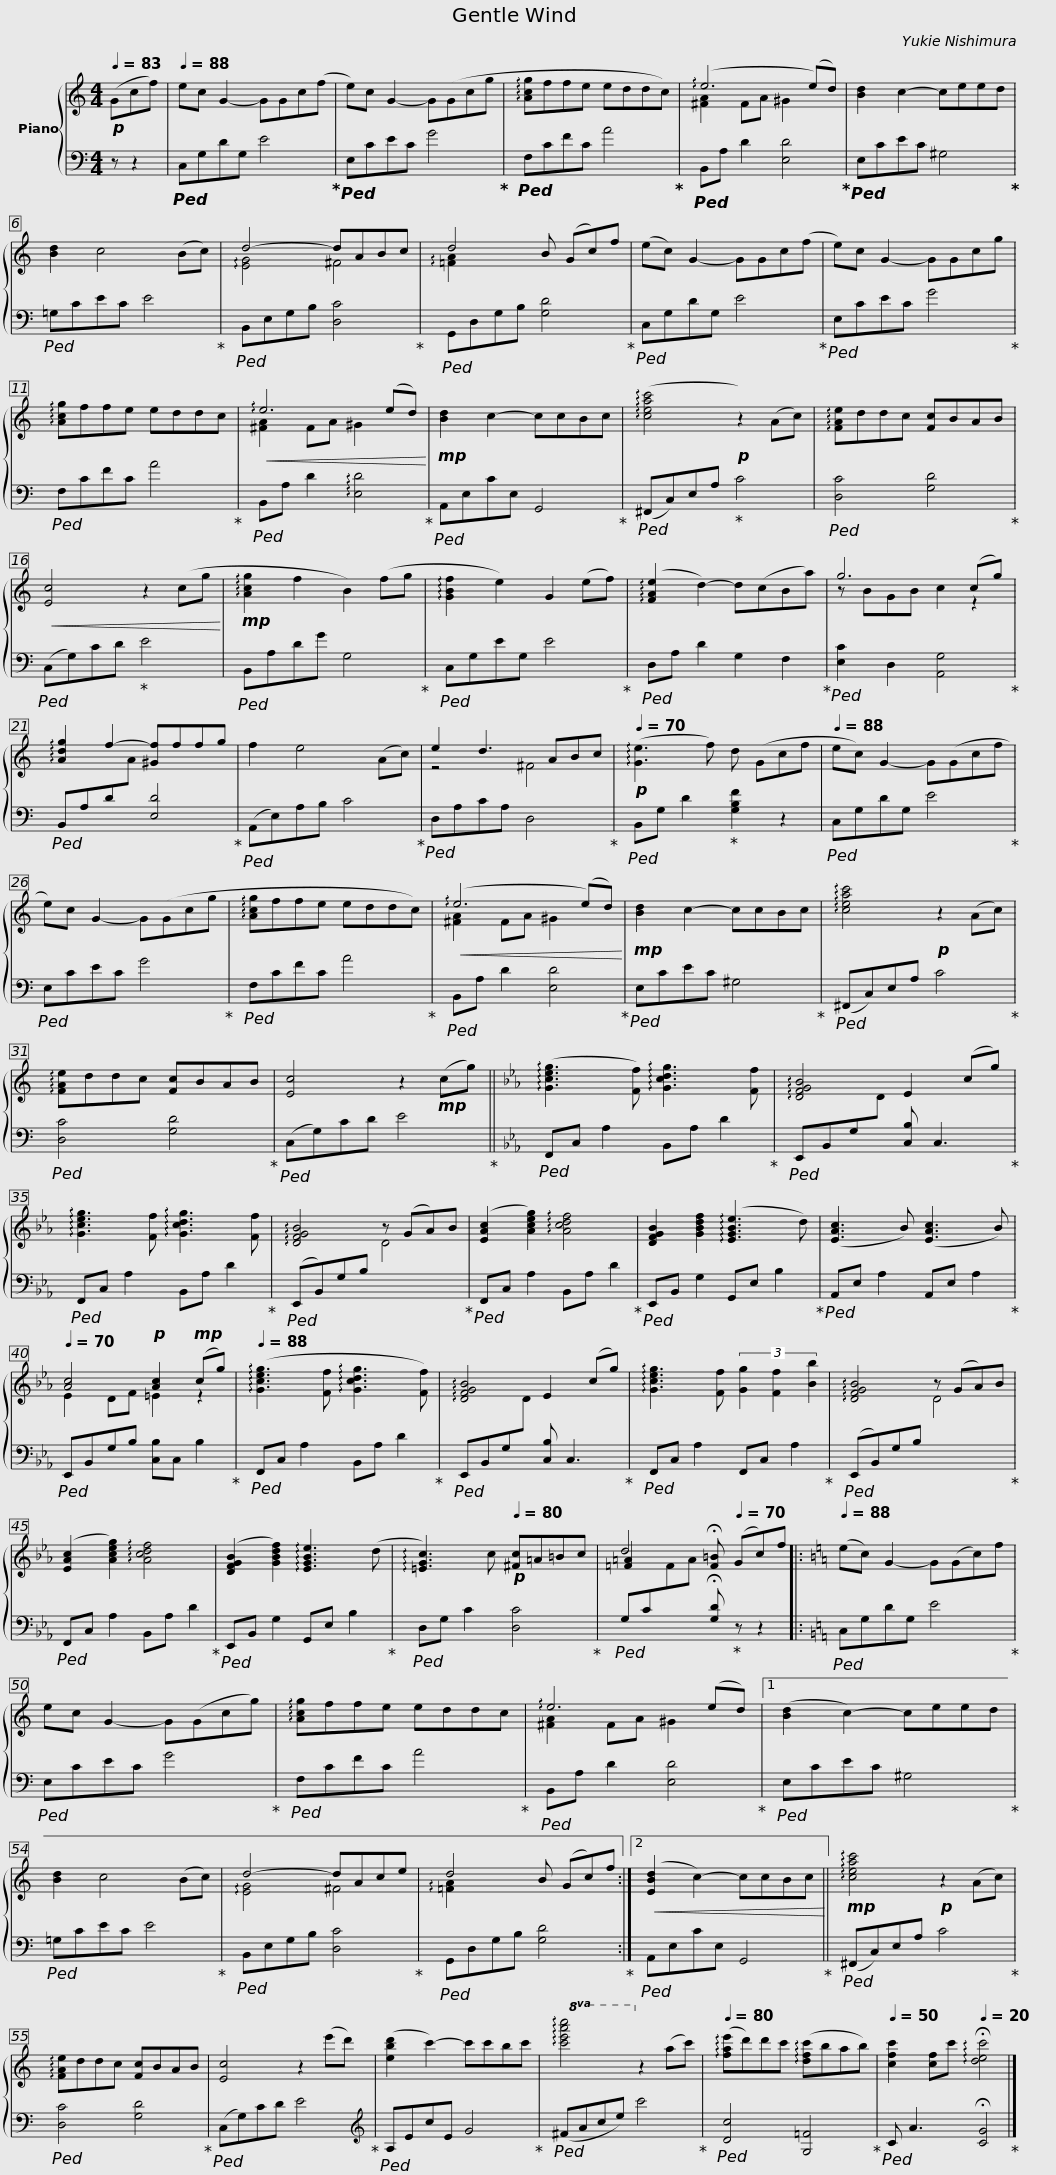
X:1
%%score { ( 1 3 ) | 2 }
L:1/8
Q:1/4=83
M:4/4
I:linebreak $
K:C
V:1 treble
V:3 treble
V:2 bass
V:1
!p! (Gcf) |[Q:1/4=88] ec G2- GGc(f | e)c G2- G(Gcg | !arpeggio![Acg]ffe eddc) |$ (!arpeggio!e6 (e)d) | %5
 [Bd]2 c2- ceed | [Bd]2 c4 (Bc) | d4- dABc | d4 B (Gc)f |$ (ec) G2- GGc(f | %10
 e)c G2- GGcg | !arpeggio![Acg]ffe eddc |!<(! !arpeggio!e6 (ed)!<)! |!mp! [Bd]2 c2- ccBc |$ (!arpeggio![ceac']4!p! z2) (Ac) | %15
 !arpeggio![FAe]ddc [Fc]BAB |!<(! [Ec]4 z2 (cg!<)! |!mp! !arpeggio![Acg]2 f2 B2) (fg | !arpeggio![GBf]2 e2) G2 (ef) |$ (!arpeggio![FAe]2 d2-) d(cBa) | %20
 g6 (cg) | !arpeggio![Adg]2 f2- [^Gf]ffg | f2 e4 (Ac) | e2 d3 ABc |$!p![Q:1/4=70] (!arpeggio![Ge]3 f) d (Gcf | %25
[Q:1/4=88] ec) G2- G(Gcf | e)c G2- G(Gcg | !arpeggio![Acg]ffe eddc) |$!<(! (!arpeggio!e6 (e)d)!<)! |!mp! [Bd]2 c2- ccBc | %30
 !arpeggio![ceac']4!p! z2 (Ac) | !arpeggio![FAe]ddc [Fc]BAB | [Ec]4 z2!mp! (cg) ||$[K:Eb] (!arpeggio![Gceg]3 [Ff]) !arpeggio![Gcdg]3 [Ff] | !arpeggio![DFGB]4 E2 (cg) | %35
 !arpeggio![Gceg]3 [Ff] !arpeggio![Gcdg]3 [Ff] | !arpeggio![DFGB]4 z (GA)B |$ ([EAc]2 [Aceg]2) !arpeggio![Acdf]4 | [DFGB]2 [GBdf]2 (!arpeggio![EGBe]3 d) | ([EAc]3 B) ([EAc]3 B) | %40
[Q:1/4=70] [Ac]4!p! [Ac]2!mp! (cg) |$[Q:1/4=88] (!arpeggio![Gceg]3 [Ff] !arpeggio![Gcdg]3 [Ff]) | !arpeggio![DFGB]4 E2 (cg) | !arpeggio![Gceg]3 [Ff] (3[Gg]2 [Ff]2 [Bb]2 | !arpeggio![DFGB]4 z (GA)B |$ %45
 ([EAc]2 [Aceg]2) !arpeggio![Acdf]4 | ([DFGB]2 [GBdf]2) !arpeggio![EGBe]3 (d | !arpeggio![=EGc]3) c!p![Q:1/4=80] [^Fc]=A=Bc |[Q:1/4=70] d4[Q:1/4=30] !fermata![F=B][Q:1/4=70] (Gc)f |:$[K:C][Q:1/4=88] (ec) G2- G(Gc)f | %50
 ec G2- G(Gcg) | !arpeggio![Acg]ffe eddc | !arpeggio!e6 (ed) |1$ ([Bd]2 c2-) ceed | [Bd]2 c4 (Bc) | %55
 d4- dAce | d4 B (Gc)f :|2$!<(! ([EBd]2 c2-) ccBc!<)! ||!mp! !arpeggio![ceac']4!p! z2 (Ac) | !arpeggio![FAe]ddc [Fc]BAB | %60
 [Ec]4 z2 (e'd') |$ ([ebd']2 c'2-) c'c'bc' |!8va(! !arpeggio![c'e'a'c'']4!8va)! z2 (ac') |[Q:1/4=80] (!arpeggio![fae']d')d'c' (!arpeggio![dfc']bab) |[Q:1/4=50] [cfc']2 [cf]c'[Q:1/4=20] !arpeggio!!fermata![dec']4 |] %65
V:2
 z z2 |!ped! C,G,DG, E4!ped-up! |!ped! E,CEC G4!ped-up! |!ped! F,CFC A4!ped-up! |$!ped! B,,A, D2 [E,D]4!ped-up! | %5
!ped! E,CEC ^G,4!ped-up! |!ped! =G,CEC E4!ped-up! |!ped! B,,E,G,B, [D,C]4!ped-up! |!ped! G,,D,G,B, [G,D]4!ped-up! |$!ped! C,G,DG, E4!ped-up! | %10
!ped! E,CEC G4!ped-up! |!ped! F,CFC A4!ped-up! |!ped! B,,A, D2 !arpeggio![E,D]4!ped-up! |!ped! A,,E,CE, G,,4!ped-up! |$!ped! (^F,,C,)E,A,!ped-up! C4 | %15
!ped! [D,C]4 [G,D]4!ped-up! |!ped! (C,G,)CD!ped-up! E4 |!ped! B,,A,DG G,4!ped-up! |!ped! C,G,EG, E4!ped-up! |$!ped! D,A, D2 G,2 F,2!ped-up! | %20
!ped! [E,C]2 D,2 [A,,G,]4!ped-up! |!ped! B,,A,D[I:staff -1]A[I:staff +1] [E,D]4!ped-up! |!ped! (A,,E,)A,B, C4!ped-up! |!ped! D,A,CA, D,4!ped-up! |$!ped! B,,G, D2!ped-up! [G,B,F]2 z2 | %25
!ped! C,G,DG, E4!ped-up! |!ped! E,CEC G4!ped-up! |!ped! F,CFC A4!ped-up! |$!ped! B,,A, D2 [E,D]4!ped-up! |!ped! E,CEC ^G,4!ped-up! | %30
!ped! (^F,,C,)E,A, C4!ped-up! |!ped! [D,C]4 [G,D]4!ped-up! |!ped! (C,G,)CD E4!ped-up! ||$[K:Eb]!ped! F,,C, A,2 B,,A, D2!ped-up! |!ped! E,,B,,G,[I:staff -1]D[I:staff +1] [C,B,] C,3!ped-up! | %35
!ped! F,,C, A,2 B,,A, D2!ped-up! |!ped! (E,,B,,)G,B,[I:staff -1] D4!ped-up! |$!ped![I:staff +1] F,,C, A,2 B,,A, D2!ped-up! |!ped! E,,B,, G,2 G,,E, B,2!ped-up! |!ped! A,,E, A,2 A,,E, A,2!ped-up! | %40
!ped! E,,B,,G,B, [C,B,]C, B,2!ped-up! |$!ped! F,,C, A,2 B,,A, D2!ped-up! |!ped! E,,B,,G,[I:staff -1]D[I:staff +1] [C,B,] C,3!ped-up! |!ped! F,,C, A,2 F,,C, A,2!ped-up! |!ped! (E,,B,,)G,B,[I:staff -1] D4!ped-up! |$ %45
!ped![I:staff +1] F,,C, A,2 B,,A, D2!ped-up! |!ped! E,,B,, G,2 G,,E, B,2!ped-up! |!ped! D,G, C2 [D,C]4!ped-up! |!ped! G,C[I:staff -1]FA[I:staff +1] !fermata![G,D]!ped-up! z z2 |:$[K:C]!ped! C,G,DG, E4!ped-up! | %50
!ped! E,CEC G4!ped-up! |!ped! F,CFC A4!ped-up! |!ped! B,,A, D2 [E,D]4!ped-up! |1$!ped! E,CEC ^G,4!ped-up! |!ped! =G,CEC E4!ped-up! | %55
!ped! B,,E,G,B, [D,C]4!ped-up! |!ped! G,,D,G,B, [G,D]4!ped-up! :|2$!ped! A,,E,CE, G,,4!ped-up! ||!ped! (^F,,C,)E,A, C4!ped-up! |!ped! [D,C]4 [G,D]4!ped-up! | %60
!ped! (C,G,)CD E4!ped-up! |$[K:treble]!ped! A,EcE G4!ped-up! |!ped! (^FAce) c'4!ped-up! |!ped! [Dc]4 [G,=F]4!ped-up! |!ped! C A3 !fermata![CG]4!ped-up! |] %65
V:3
 x3 | x8 | x8 | x8 |$ [^FA]2 FA ^G2 x2 | %5
 x8 | x8 | !arpeggio![EG]4 ^F4 | !arpeggio![=FA]2 x6 |$ x8 | %10
 x8 | x8 | [^FA]2 FA ^G2 x2 | x8 |$ x8 | %15
 x8 | x8 | x8 | x8 |$ x8 | %20
 z BGB c2 z2 | x8 | x8 | z4 ^F4 |$ x8 | %25
 x8 | x8 | x8 |$ [^FA]2 FA ^G2 x2 | x8 | %30
 x8 | x8 | x8 ||$[K:Eb] x8 | x8 | %35
 x8 | x8 |$ x8 | x8 | x8 | %40
 E2 DF =E2 z2 |$ x8 | x8 | x8 | x8 |$ %45
 x8 | x8 | x8 | [=F=A]2 x6 |:$[K:C] x8 | %50
 x8 | x8 | [^FA]2 FA ^G2 x2 |1$ x8 | x8 | %55
 !arpeggio![EG]4 ^F4 | !arpeggio![=FA]2 x6 :|2$ x8 || x8 | x8 | %60
 x8 |$ x8 |!8va(! x4!8va)! x4 | x8 | x8 |] %65
